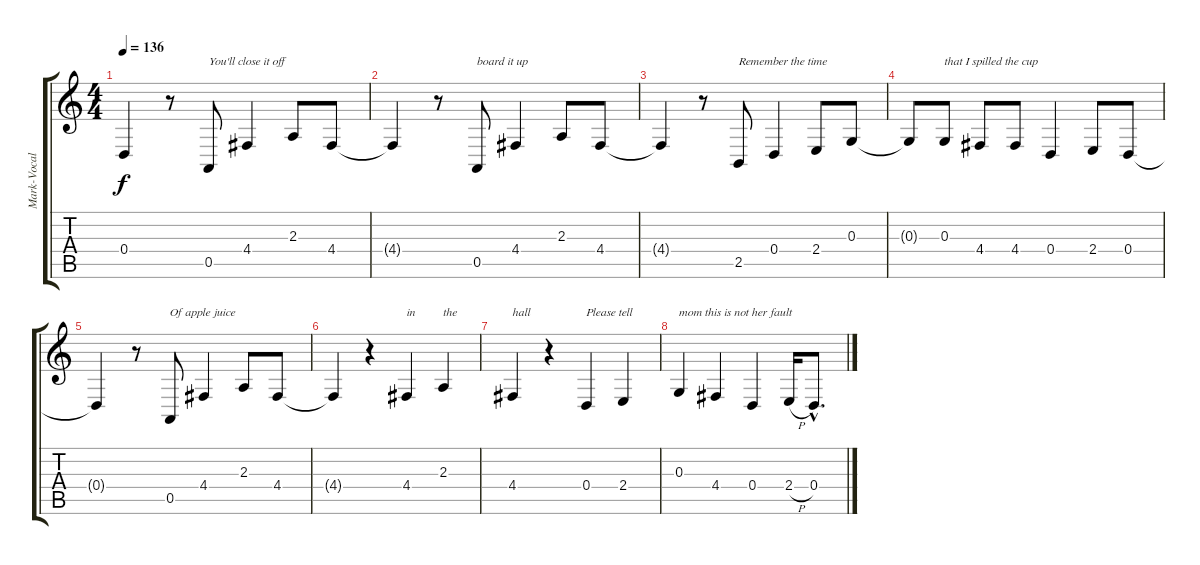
\track ("Mark-Vocal's" "Mark-Vocal") {instrument tenorsax}
\staff {score tabs}
\tuning (E4 B3 G3 D3 A2 E2) {hide}
\ts (4 4)
\tempo 136
\clef g2
\ks c
0.4{t}.4{dy f} r.8 0.5.8{txt "You'll close it off"} 4.4.4 2.3.8 4.4.8 |
4.4{t}.4 r.8 0.5.8{txt "board it up"} 4.4.4 2.3.8 4.4.8 |
4.4{t}.4 r.8 2.5.8{txt "Remember the time"} 0.4.4 2.4.8 0.3.8 |
0.3{t}.8 0.3.8{txt "that I spilled the cup"} 4.4.8 4.4.8 0.4.4 2.4.8 0.4.8 |
0.4{t}.4 r.8 0.5.8{txt "Of apple juice"} 4.4.4 2.3.8 4.4.8 |
4.4{t}.4 r.4 4.4.4{txt "in"} 2.3.4{txt "the"} |
4.4.4{txt "hall"} r.4 0.4.4{txt "Please tell"} 2.4.4 |
0.3.4{txt "mom this is not her fault"} 4.4.4 0.4.4 2.4{h}.16 0.4{hac}.8{d}
